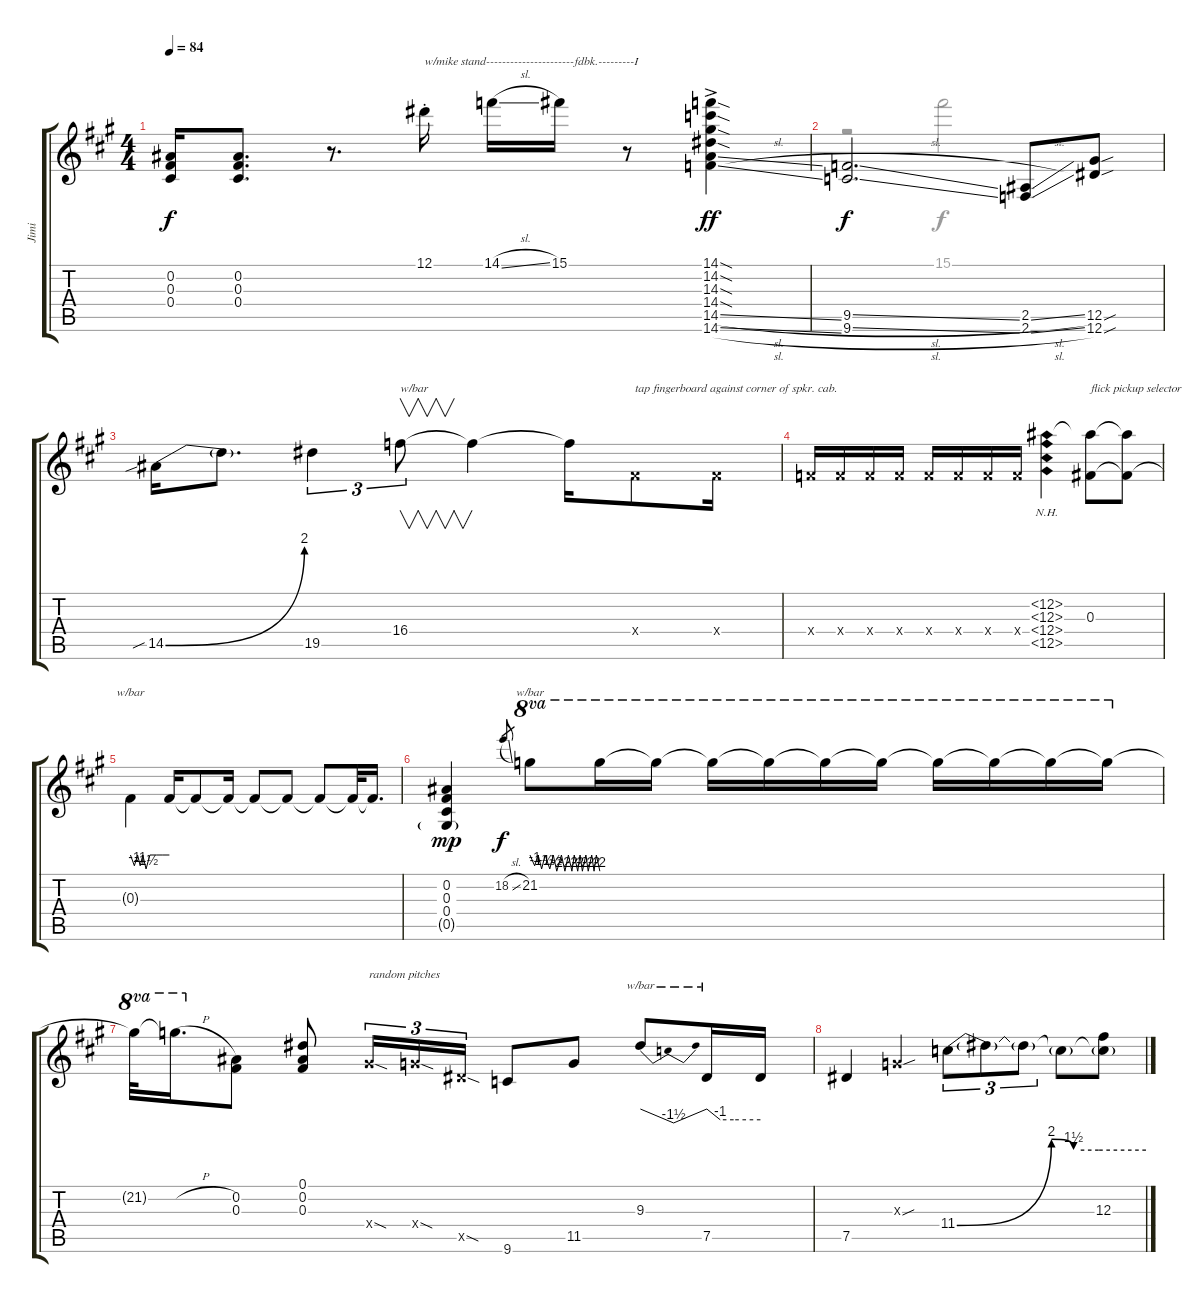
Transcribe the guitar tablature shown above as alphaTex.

\track ("Jimi" "Jimi") {instrument overdrivenguitar}
\staff {score tabs}
\tuning (Eb4 Bb3 Gb3 Db3 Ab2 Eb2) {hide}
\voice
\ts (4 4)
\tempo 84
\clef g2
\ks a
(0.2{t} 0.3{t} 0.4{t}).16{dy f} (0.2 0.3 0.4).8{d} r.8{d} 12.1{st}.16{txt "w/mike stand----------------------fdbk.---------I"} 14.1{sl}.16 15.1.16 r.8 (14.1{sod ac} 14.2{sod ac} 14.3{sod ac} 14.4{sod ac} 14.5{sl ac} 14.6{sl ac}).4{dy ff} |
(9.5{sl} 9.6{sl}).2{d dy f} (2.5{sl} 2.6{sl}).8 (12.5{sou} 12.6{sou}).8 |
14.5{be (bend 0 0 60 8) sib}.16 14.5{t}.8{d} 19.5.4{tu (3 2)} 16.4.8{v tu (3 2) txt "w/bar"} 16.4{t}.4 16.4{t}.16 5.4{x}.8{txt "tap fingerboard against corner of spkr. cab."} 5.4{x}.16 |
4.4{x}.16 4.4{x}.16 4.4{x}.16 4.4{x}.16 4.4{x}.16 4.4{x}.16 4.4{x}.16 4.4{x}.16 (12.2{nh} 12.3{nh} 12.4{nh} 12.5{nh}).4 (12.2{t} 0.3).8{txt "flick pickup selector"} (12.2{t} 0.3{t}).8 |
0.3{t}.4{tbe (custom default 0 0 6 -4 11 0 15 -4 19 0 24 -6 30 0 40 0 49 0 60 0) beam Down} 0.3{t}.16 0.3{t}.8 0.3{t}.16 0.3{t}.8 0.3{t}.8 0.3{t}.8 0.3{t}.32 0.3{t}.16{d} |
(0.2 0.3 0.4 0.5{g}).4{dy mp} 18.2{sl}.8{gr dy f} 21.2.8{tbe (custom default 0 0 4 -4 7 0 10 -6 13 0 17 -6 20 0 23 -8 27 0 30 -8 33 0 36 -8 38 0 41 -8 43 0 45 -8 48 0 50 -8 53 0 55 -8 57 0 60 -8) ot 8va} 21.2{t}.16{ot 8va} 21.2{t}.16{ot 8va} 21.2{t}.16{ot 8va} 21.2{t}.16{ot 8va} 21.2{t}.16{ot 8va} 21.2{t}.16{ot 8va} 21.2{t}.16{ot 8va} 21.2{t}.16{ot 8va} 21.2{t}.16{ot 8va} 21.2{t}.16{ot 8va} |
21.2{t}.32{ot 8va} 21.2{h t}.16{d ot 8va} (0.2 0.3).8 (0.1 0.2 0.3).8 7.4{sod x}.16{tu (3 2) txt "random pitches"} 6.4{sod x}.16{tu (3 2)} 7.5{sod x}.16{tu (3 2)} 9.6.8 11.5.8 9.3.8{tbe (dip default 0 0 30 -6 60 0)} 7.5.16{tbe (custom default 0 0 15 -4 30 -4 60 -4)} 7.5{t}.16 |
7.5.4 1.3{sou x}.4 11.4{be (custom 0 0 30 8 37 6 45 6 60 6)}.8{tu (3 2)} 11.4{t}.8{tu (3 2)} 11.4{t}.8{tu (3 2)} 11.4{t}.8 (12.3 11.4{t}).8
\voice
\clef g2
\ottava regular
\simile none
\ks a
|
r.2 15.1.2 |
|
|
|
|
|
